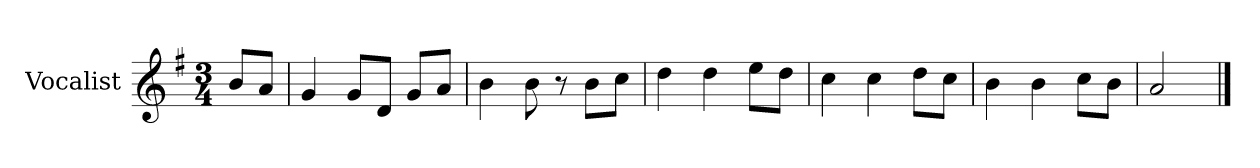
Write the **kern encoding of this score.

**kern
*part1
*staff1
*I"Vocalist
*k[f#]
*G:
*M3/4
=
8bL
8aJ
=1
4g
8gL
8dJ
8gL
8aJ
=2
4b
8b
8r
8bL
8ccJ
=3
4dd
4dd
8eeL
8ddJ
=4
4cc
4cc
8ddL
8ccJ
=5
4b
4b
8ccL
8bJ
=6
2a
==
*-
